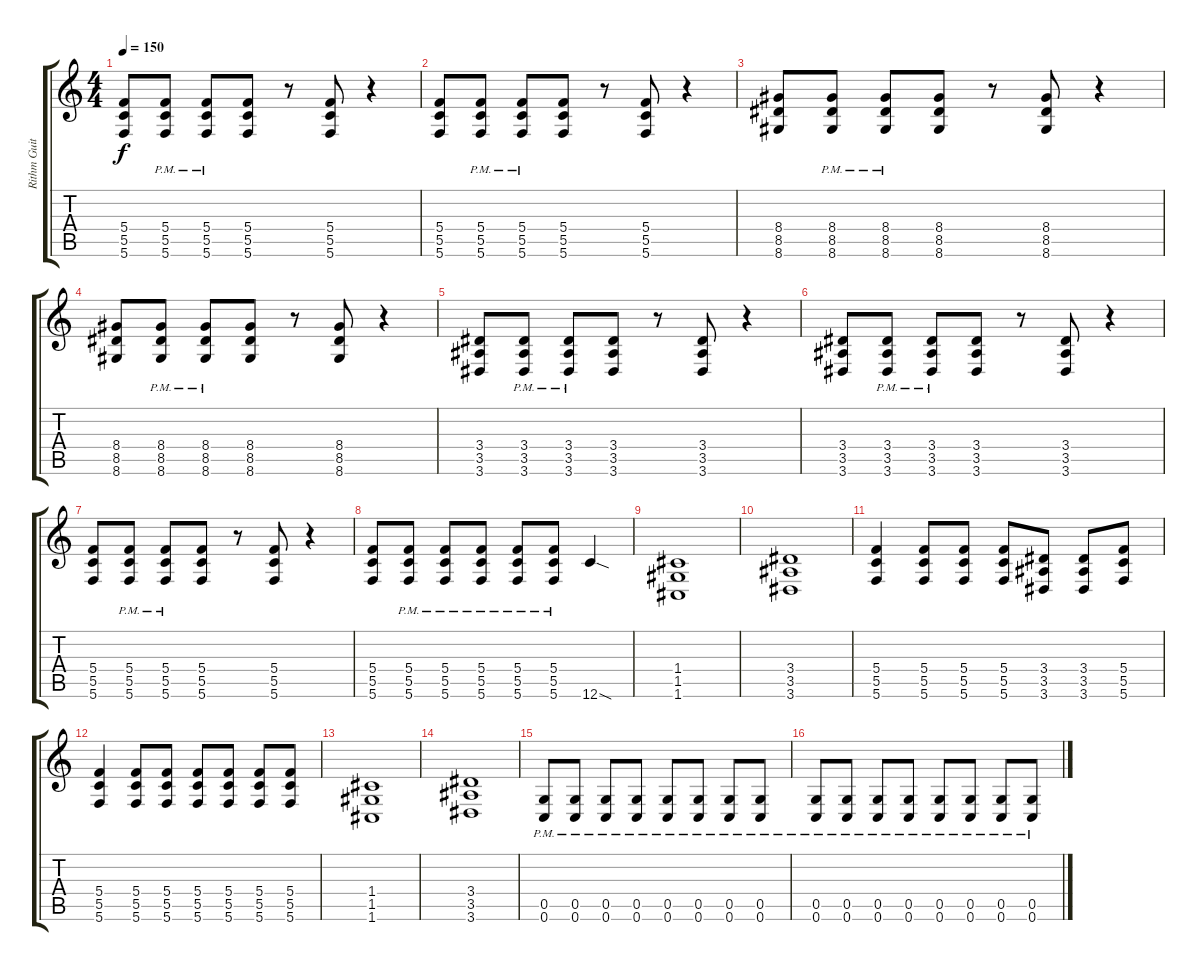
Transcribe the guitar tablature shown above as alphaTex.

\track ("Rithm Guitar" "Rithm Guit") {instrument distortionguitar}
\staff {score tabs}
\tuning (D4 A3 F3 C3 G2 C2) {hide}
\ts (4 4)
\tempo 150
\clef g2
\ks c
(5.4 5.5 5.6).8{dy f} (5.4{pm} 5.5{pm} 5.6{pm}).8 (5.4{pm} 5.5{pm} 5.6{pm}).8 (5.4 5.5 5.6).8 r.8 (5.4 5.5 5.6).8 r.4 |
(5.4 5.5 5.6).8 (5.4{pm} 5.5{pm} 5.6{pm}).8 (5.4{pm} 5.5{pm} 5.6{pm}).8 (5.4 5.5 5.6).8 r.8 (5.4 5.5 5.6).8 r.4 |
(8.4 8.5 8.6).8 (8.4{pm} 8.5{pm} 8.6{pm}).8 (8.4{pm} 8.5{pm} 8.6{pm}).8 (8.4 8.5 8.6).8 r.8 (8.4 8.5 8.6).8 r.4 |
(8.4 8.5 8.6).8 (8.4{pm} 8.5{pm} 8.6{pm}).8 (8.4{pm} 8.5{pm} 8.6{pm}).8 (8.4 8.5 8.6).8 r.8 (8.4 8.5 8.6).8 r.4 |
(3.4 3.5 3.6).8 (3.4{pm} 3.5{pm} 3.6{pm}).8 (3.4{pm} 3.5{pm} 3.6{pm}).8 (3.4 3.5 3.6).8 r.8 (3.4 3.5 3.6).8 r.4 |
(3.4 3.5 3.6).8 (3.4{pm} 3.5{pm} 3.6{pm}).8 (3.4{pm} 3.5{pm} 3.6{pm}).8 (3.4 3.5 3.6).8 r.8 (3.4 3.5 3.6).8 r.4 |
(5.4 5.5 5.6).8 (5.4{pm} 5.5{pm} 5.6{pm}).8 (5.4{pm} 5.5{pm} 5.6{pm}).8 (5.4 5.5 5.6).8 r.8 (5.4 5.5 5.6).8 r.4 |
(5.4 5.5 5.6).8 (5.4{pm} 5.5{pm} 5.6{pm}).8 (5.4{pm} 5.5{pm} 5.6{pm}).8 (5.4{pm} 5.5{pm} 5.6{pm}).8 (5.4{pm} 5.5{pm} 5.6{pm}).8 (5.4{pm} 5.5{pm} 5.6{pm}).8 12.6{sod}.4 |
(1.4 1.5 1.6).1 |
(3.4 3.5 3.6).1 |
(5.4 5.5 5.6).4 (5.4 5.5 5.6).8 (5.4 5.5 5.6).8 (5.4 5.5 5.6).8 (3.4 3.5 3.6).8 (3.4 3.5 3.6).8 (5.4 5.5 5.6).8 |
(5.4 5.5 5.6).4 (5.4 5.5 5.6).8 (5.4 5.5 5.6).8 (5.4 5.5 5.6).8 (5.4 5.5 5.6).8 (5.4 5.5 5.6).8 (5.4 5.5 5.6).8 |
(1.4 1.5 1.6).1 |
(3.4 3.5 3.6).1 |
(0.5{pm} 0.6{pm}).8 (0.5{pm} 0.6{pm}).8 (0.5{pm} 0.6{pm}).8 (0.5{pm} 0.6{pm}).8 (0.5{pm} 0.6{pm}).8 (0.5{pm} 0.6{pm}).8 (0.5{pm} 0.6{pm}).8 (0.5{pm} 0.6{pm}).8 |
(0.5{pm} 0.6{pm}).8 (0.5{pm} 0.6{pm}).8 (0.5{pm} 0.6{pm}).8 (0.5{pm} 0.6{pm}).8 (0.5{pm} 0.6{pm}).8 (0.5{pm} 0.6{pm}).8 (0.5{pm} 0.6{pm}).8 (0.5{pm} 0.6{pm}).8
